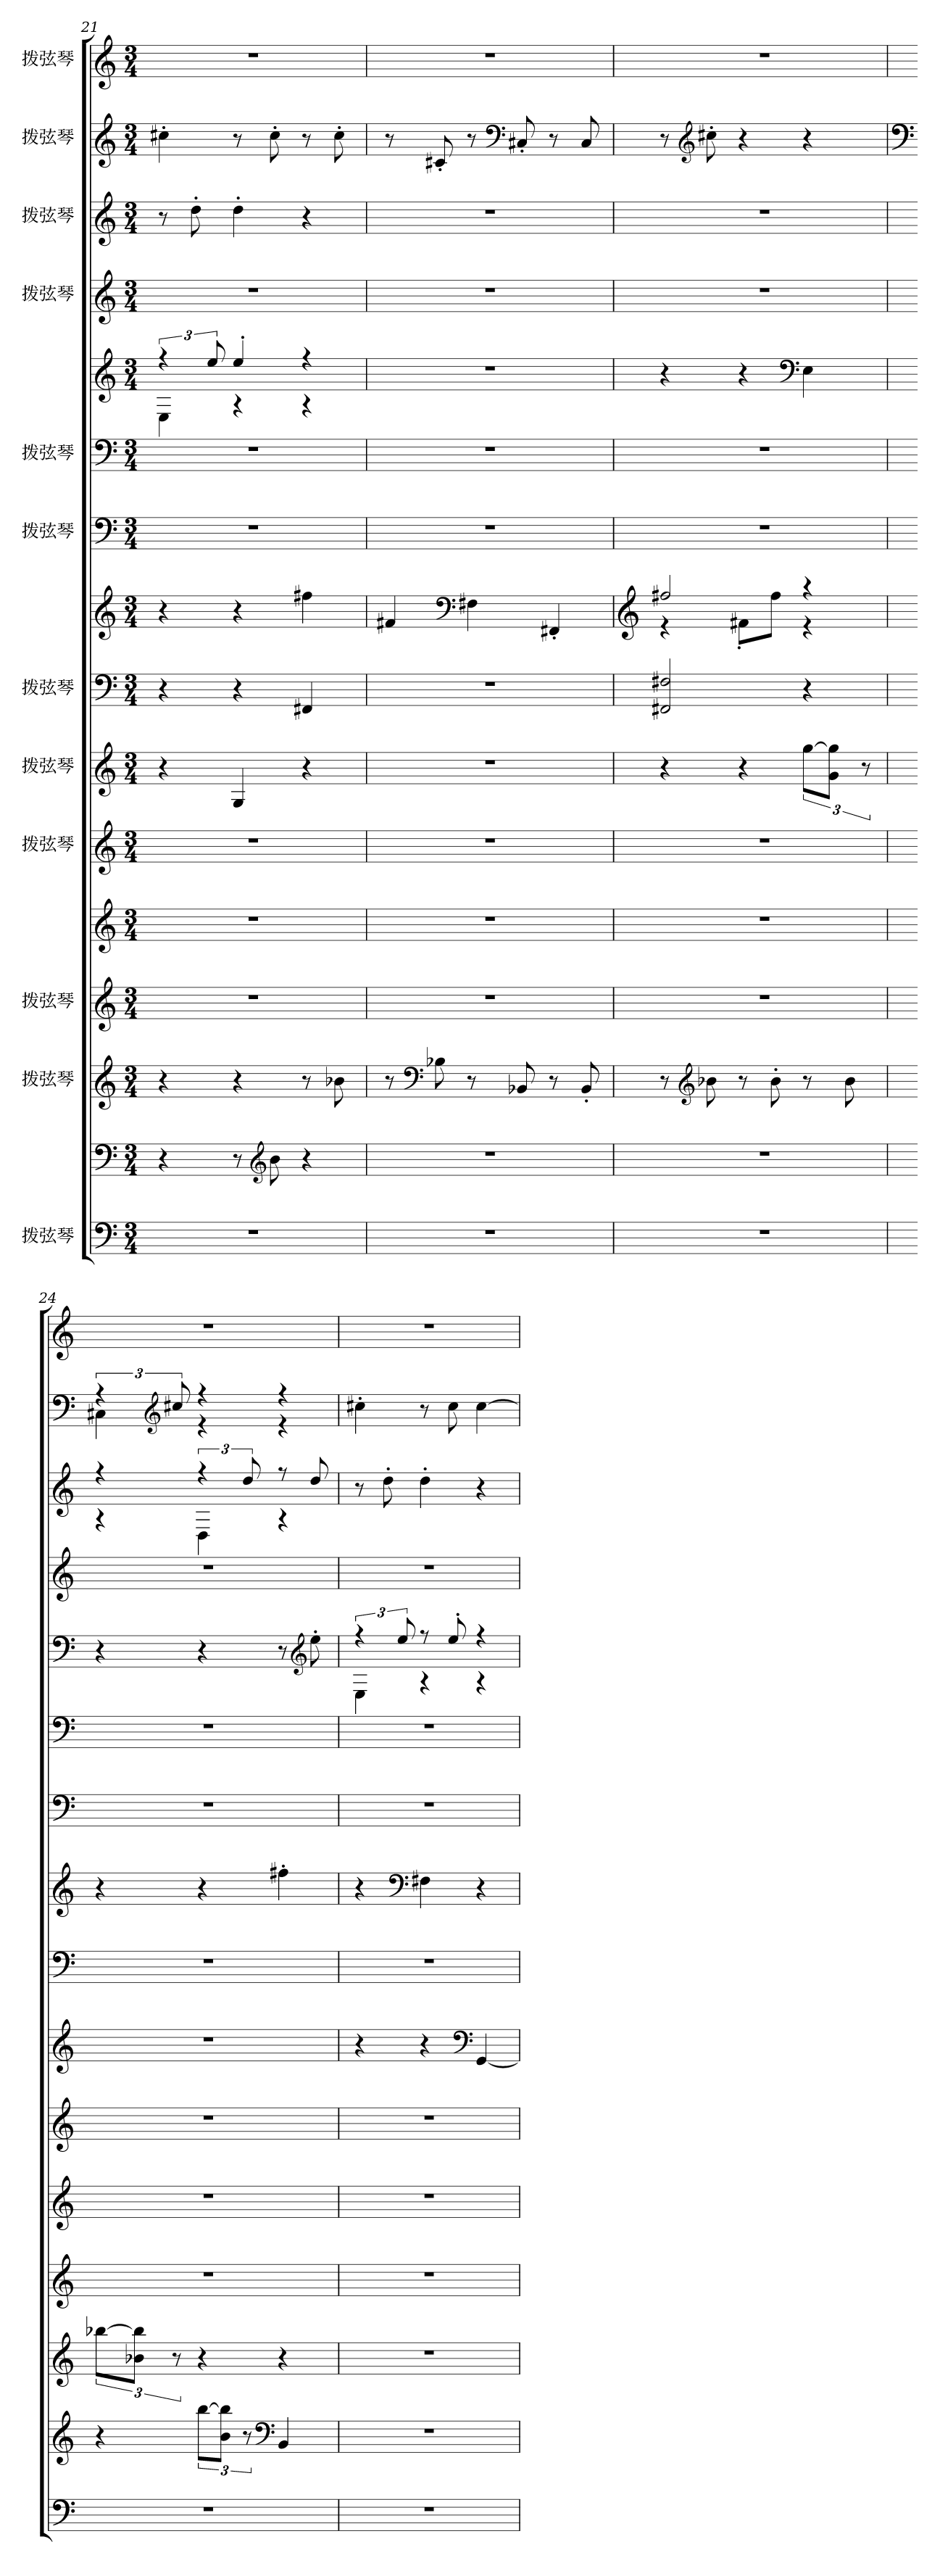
**kern	**kern	**kern	**kern	**kern	**kern	**kern	**kern	**kern	**kern	**kern	**kern	**kern	**kern	**kern	**kern
*part12	*part12	*part11	*part10	*part10	*part9	*part8	*part7	*part7	*part6	*part5	*part5	*part4	*part3	*part2	*part1
*staff16	*staff15	*staff14	*staff13	*staff12	*staff11	*staff10	*staff9	*staff8	*staff7	*staff6	*staff5	*staff4	*staff3	*staff2	*staff1
*I"拨弦琴	*	*I"拨弦琴	*I"拨弦琴	*	*I"拨弦琴	*I"拨弦琴	*I"拨弦琴	*	*I"拨弦琴	*I"拨弦琴	*	*I"拨弦琴	*I"拨弦琴	*I"拨弦琴	*I"拨弦琴
*clefF4	*clefF4	*clefG2	*clefG2	*clefG2	*clefG2	*clefG2	*clefF4	*clefG2	*clefF4	*clefF4	*clefG2	*clefG2	*clefG2	*clefG2	*clefG2
*k[]	*k[]	*k[]	*k[]	*k[]	*k[]	*k[]	*k[]	*k[]	*k[]	*k[]	*k[]	*k[]	*k[]	*k[]	*k[]
*M3/4	*M3/4	*M3/4	*M3/4	*M3/4	*M3/4	*M3/4	*M3/4	*M3/4	*M3/4	*M3/4	*M3/4	*M3/4	*M3/4	*M3/4	*M3/4
=21	=21	=21	=21	=21	=21	=21	=21	=21	=21	=21	=21	=21	=21	=21	=21
*	*	*	*	*	*	*	*	*	*	*	*^	*	*	*	*
2.r	4r	4r	2.r	2.r	2.r	4r	4r	4r	2.r	2.r	6r	4E\	2.r	8r	4cc#X'\	2.r
.	.	.	.	.	.	.	.	.	.	.	.	.	.	8dd'\	.	.
.	.	.	.	.	.	.	.	.	.	.	12ee/	.	.	.	.	.
.	8r	4r	.	.	.	4G/	4r	4r	.	.	4ee'/	4r	.	4dd'\	8r	.
*	*clefG2	*	*	*	*	*	*	*	*	*	*	*	*	*	*	*
.	8b\	.	.	.	.	.	.	.	.	.	.	.	.	.	8cc#'\	.
.	4r	8r	.	.	.	4r	4FF#X/	4ff#X\	.	.	4r	4r	.	4r	8r	.
.	.	8b-X\	.	.	.	.	.	.	.	.	.	.	.	.	8cc#'\	.
*	*	*	*	*	*	*	*	*	*	*	*v	*v	*	*	*	*
=22	=22	=22	=22	=22	=22	=22	=22	=22	=22	=22	=22	=22	=22	=22	=22
2.r	2.r	8r	2.r	2.r	2.r	2.r	2.r	4f#X/	2.r	2.r	2.r	2.r	2.r	8r	2.r
*	*	*clefF4	*	*	*	*	*	*	*	*	*	*	*	*	*
.	.	8B-X\	.	.	.	.	.	.	.	.	.	.	.	8c#X'/	.
*	*	*	*	*	*	*	*	*clefF4	*	*	*	*	*	*	*
.	.	8r	.	.	.	.	.	4F#X\	.	.	.	.	.	8r	.
*	*	*	*	*	*	*	*	*	*	*	*	*	*	*clefF4	*
.	.	8BB-X/	.	.	.	.	.	.	.	.	.	.	.	8C#X'/	.
.	.	8r	.	.	.	.	.	4FF#X'/	.	.	.	.	.	8r	.
.	.	8BB-'/	.	.	.	.	.	.	.	.	.	.	.	8C#/	.
!!LO:PB:g=z
=23	=23	=23	=23	=23	=23	=23	=23	=23	=23	=23	=23	=23	=23	=23	=23
*	*	*	*	*	*	*	*	*clefG2	*	*	*	*	*	*	*
*	*	*	*	*	*	*	*	*^	*	*	*	*	*	*	*
2.r	2.r	8r	2.r	2.r	2.r	4r	2FF#X/ 2F#X/	2ff#X/	4r	2.r	2.r	4r	2.r	2.r	8r	2.r
*	*	*clefG2	*	*	*	*	*	*	*	*	*	*	*	*	*clefG2	*
.	.	8b-X\	.	.	.	.	.	.	.	.	.	.	.	.	8cc#X'\	.
.	.	8r	.	.	.	4r	.	.	8f#X'\L	.	.	4r	.	.	4r	.
.	.	8b-'\	.	.	.	.	.	.	8ff#\J	.	.	.	.	.	.	.
*	*	*	*	*	*	*	*	*	*	*	*	*clefF4	*	*	*	*
.	.	8r	.	.	.	[12gg\L	4r	4r	4r	.	.	4E\	.	.	4r	.
.	.	.	.	.	.	12g\ 12gg\]J	.	.	.	.	.	.	.	.	.	.
.	.	8b-\	.	.	.	.	.	.	.	.	.	.	.	.	.	.
.	.	.	.	.	.	12r	.	.	.	.	.	.	.	.	.	.
*	*	*	*	*	*	*	*	*v	*v	*	*	*	*	*	*	*
=24	=24	=24	=24	=24	=24	=24	=24	=24	=24	=24	=24	=24	=24	=24	=24
*	*	*	*	*	*	*	*	*	*	*	*	*	*	*clefF4	*
*	*	*	*	*	*	*	*	*	*	*	*	*	*^	*^	*
2.r	4r	[12bb-X\L	2.r	2.r	2.r	2.r	2.r	4r	2.r	2.r	4r	2.r	4r	4r	6r	4C#X\	2.r
.	.	12b-X\ 12bb-\]J	.	.	.	.	.	.	.	.	.	.	.	.	.	.	.
*	*	*	*	*	*	*	*	*	*	*	*	*	*	*	*clefG2	*	*
.	.	12r	.	.	.	.	.	.	.	.	.	.	.	.	12cc#X/	.	.
.	[12bb\L	4r	.	.	.	.	.	4r	.	.	4r	.	6r	4D\	4r	4r	.
.	12b\ 12bb\]J	.	.	.	.	.	.	.	.	.	.	.	.	.	.	.	.
.	12r	.	.	.	.	.	.	.	.	.	.	.	12dd/	.	.	.	.
*	*clefF4	*	*	*	*	*	*	*	*	*	*	*	*	*	*	*	*
.	4BB/	4r	.	.	.	.	.	4ff#X'\	.	.	8r	.	8r	4r	4r	4r	.
*	*	*	*	*	*	*	*	*	*	*	*clefG2	*	*	*	*	*	*
.	.	.	.	.	.	.	.	.	.	.	8ee'\	.	8dd/	.	.	.	.
*	*	*	*	*	*	*	*	*	*	*	*	*	*v	*v	*	*	*
*	*	*	*	*	*	*	*	*	*	*	*	*	*	*v	*v	*
=25	=25	=25	=25	=25	=25	=25	=25	=25	=25	=25	=25	=25	=25	=25	=25
*	*	*	*	*	*	*	*	*	*	*	*^	*	*	*	*
2.r	2.r	2.r	2.r	2.r	2.r	4r	2.r	4r	2.r	2.r	6r	4E\	2.r	8r	4cc#X'\	2.r
.	.	.	.	.	.	.	.	.	.	.	.	.	.	8dd'\	.	.
.	.	.	.	.	.	.	.	.	.	.	12ee/	.	.	.	.	.
*	*	*	*	*	*	*	*	*clefF4	*	*	*	*	*	*	*	*
.	.	.	.	.	.	4r	.	4F#X\	.	.	8r	4r	.	4dd'\	8r	.
.	.	.	.	.	.	.	.	.	.	.	8ee'/	.	.	.	8cc#\	.
*	*	*	*	*	*	*clefF4	*	*	*	*	*	*	*	*	*	*
.	.	.	.	.	.	[4GG/	.	4r	.	.	4r	4r	.	4r	[4cc#\	.
*	*	*	*	*	*	*	*	*	*	*	*v	*v	*	*	*	*
=	=	=	=	=	=	=	=	=	=	=	=	=	=	=	=
*-	*-	*-	*-	*-	*-	*-	*-	*-	*-	*-	*-	*-	*-	*-	*-
